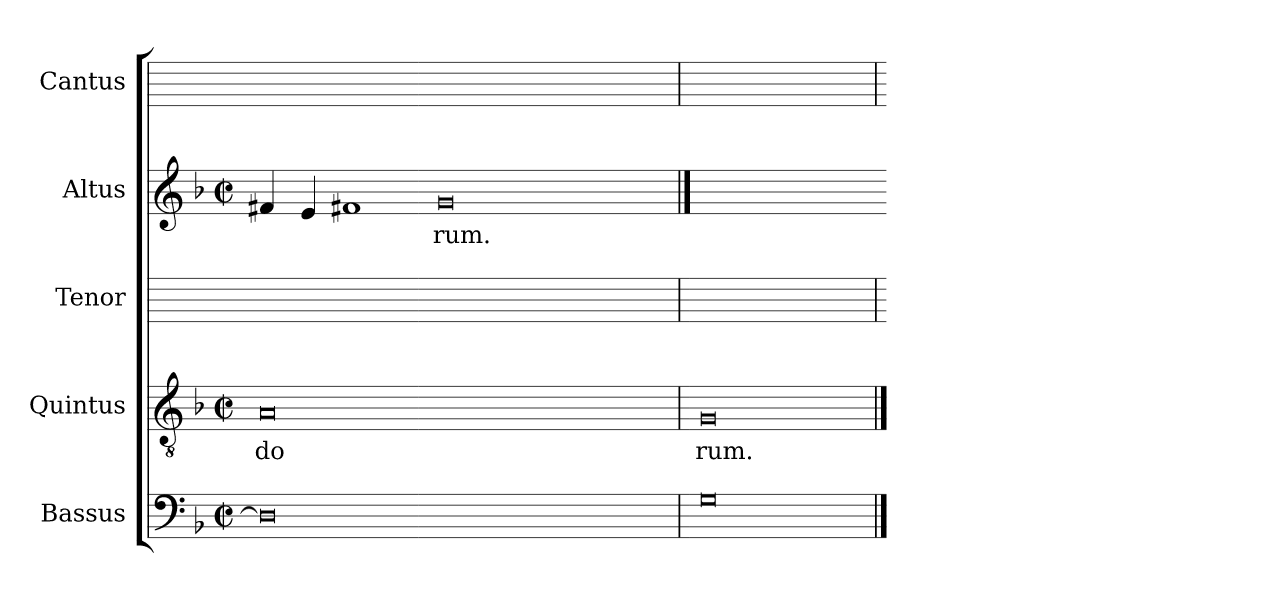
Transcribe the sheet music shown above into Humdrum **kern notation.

**kern	**kern	**text	**kern	**kern	**text	**kern
*part5	*part4	*part4	*part3	*part2	*part2	*part1
*staff5	*staff4	*staff4	*staff3	*staff2	*staff2	*staff1
*I"Bassus	*I"Quintus	*	*I"Tenor	*I"Altus	*	*I"Cantus
*clefF4	*clefGv2	*	*	*clefG2	*	*
*k[b-]	*k[b-]	*	*	*k[b-]	*	*
*F:	*F:	*	*	*F:	*	*
*M4/2	*M4/2	*	*	*M4/2	*	*
*met(c|)	*met(c|)	*	*	*met(c|)	*	*
=	=	=	=	=	=	=
!	!	!LO:LY:b	!	!	!	!
0D]	0A	-do	4ryy	4f#X	.	4ryy
.	.	.	0ryy	4e	.	0ryy
.	.	.	.	1f#X	.	.
!	!	!	!	!	!LO:LY:b	!
.	.	.	.	0g	rum.	.
1.ryy	1.ryy	.	.	.	.	.
.	.	.	1ryy	.	.	1ryy
.	.	.	4ryy	.	.	4ryy
=	=	=	=	==	=	=
!	!	!LO:LY:b	!	!	!	!
0G	0G	rum.	4ryy	0ryy	.	4ryy
.	.	.	1..ryy	.	.	1..ryy
==	==	=	=	=	=	=
*-	*-	*-	*-	*-	*-	*-
